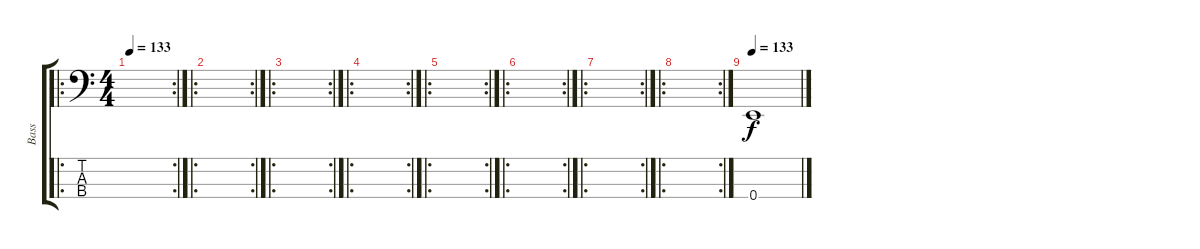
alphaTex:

\track ("Bass" "Bass") {instrument electricbassfinger}
\staff {score tabs}
\tuning (G2 D2 A1 E1) {hide}
\ro
\rc 2
\ts (4 4)
\tempo 133
\tempo 110
\tempo 133
\clef f4
\ks c
|
\ro
\rc 2
|
\ro
\rc 2
|
\ro
\rc 2
|
\ro
\rc 2
|
\ro
\rc 2
|
\ro
\rc 2
|
\ro
\rc 2
|
\tempo 133
0.4.1
